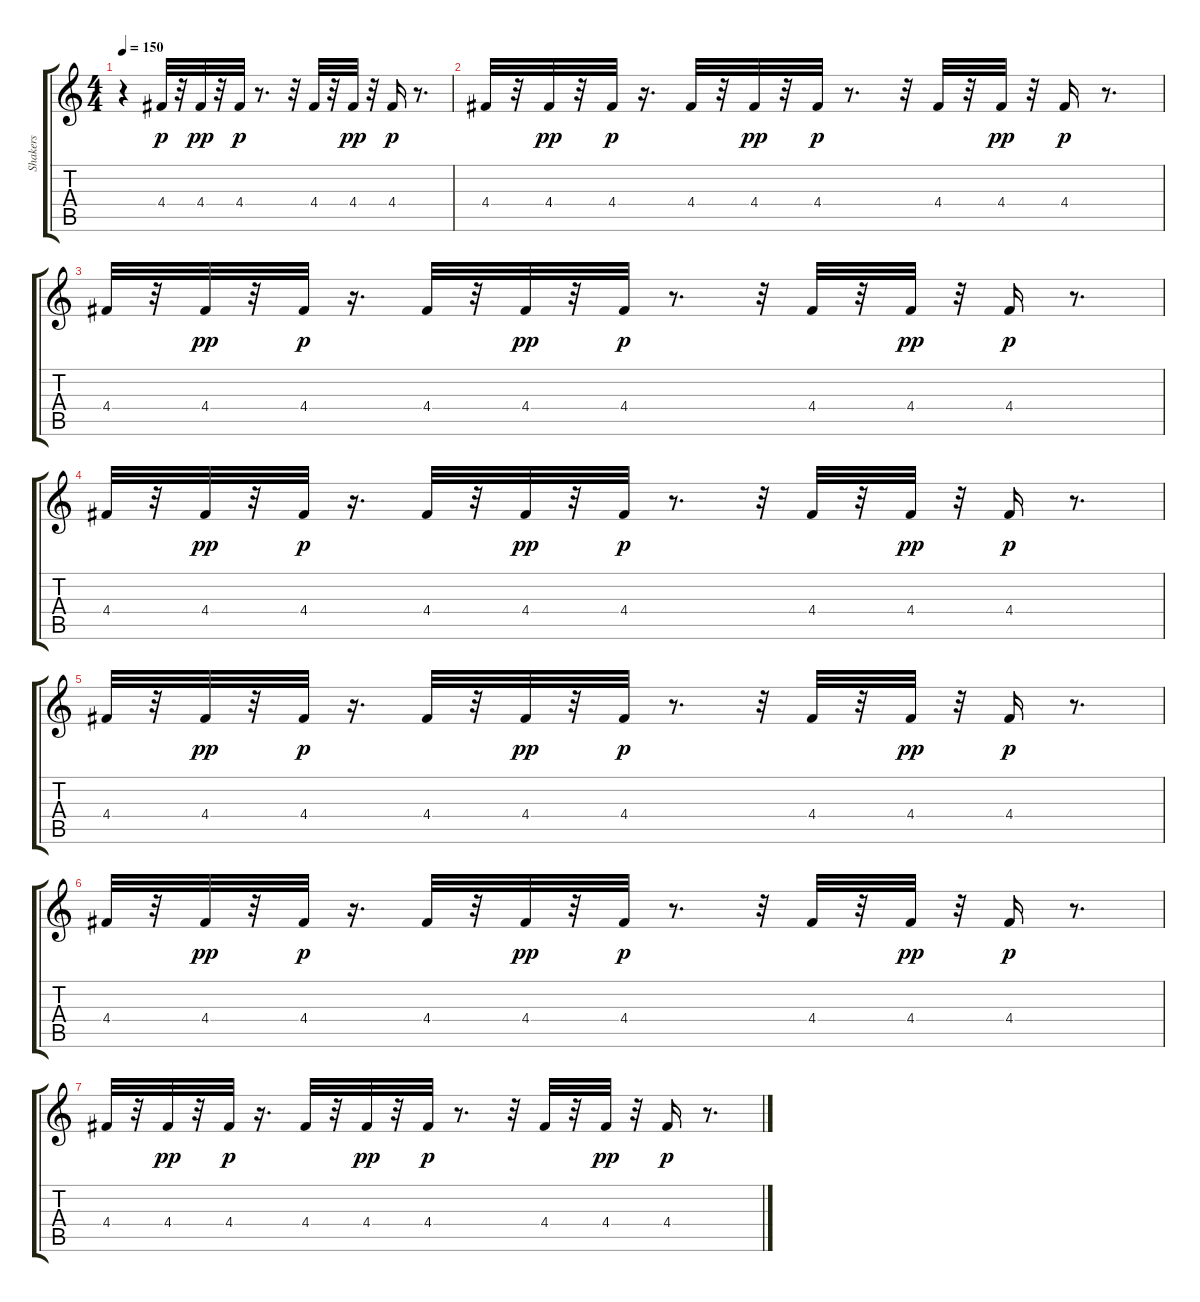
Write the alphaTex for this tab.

\track ("Shakers" "Shakers") {instrument acousticguitarnylon}
\staff {score tabs}
\tuning (E4 B3 G3 D3 A2 E2) {hide}
\ts (4 4)
\tempo 150
\clef g2
\ks c
r.4{dy p instrument acousticguitarnylon} 4.4.32 r.32 4.4.32{dy pp} r.32 4.4.32{dy p} r.8{d} r.32 4.4.32 r.32 4.4.32{dy pp} r.32 4.4.16{dy p} r.8{d} |
4.4.32 r.32 4.4.32{dy pp} r.32 4.4.32{dy p} r.16{d} 4.4.32 r.32 4.4.32{dy pp} r.32 4.4.32{dy p} r.8{d} r.32 4.4.32 r.32 4.4.32{dy pp} r.32 4.4.16{dy p} r.8{d} |
4.4.32 r.32 4.4.32{dy pp} r.32 4.4.32{dy p} r.16{d} 4.4.32 r.32 4.4.32{dy pp} r.32 4.4.32{dy p} r.8{d} r.32 4.4.32 r.32 4.4.32{dy pp} r.32 4.4.16{dy p} r.8{d} |
4.4.32 r.32 4.4.32{dy pp} r.32 4.4.32{dy p} r.16{d} 4.4.32 r.32 4.4.32{dy pp} r.32 4.4.32{dy p} r.8{d} r.32 4.4.32 r.32 4.4.32{dy pp} r.32 4.4.16{dy p} r.8{d} |
4.4.32 r.32 4.4.32{dy pp} r.32 4.4.32{dy p} r.16{d} 4.4.32 r.32 4.4.32{dy pp} r.32 4.4.32{dy p} r.8{d} r.32 4.4.32 r.32 4.4.32{dy pp} r.32 4.4.16{dy p} r.8{d} |
4.4.32 r.32 4.4.32{dy pp} r.32 4.4.32{dy p} r.16{d} 4.4.32 r.32 4.4.32{dy pp} r.32 4.4.32{dy p} r.8{d} r.32 4.4.32 r.32 4.4.32{dy pp} r.32 4.4.16{dy p} r.8{d} |
4.4.32 r.32 4.4.32{dy pp} r.32 4.4.32{dy p} r.16{d} 4.4.32 r.32 4.4.32{dy pp} r.32 4.4.32{dy p} r.8{d} r.32 4.4.32 r.32 4.4.32{dy pp} r.32 4.4.16{dy p} r.8{d}
